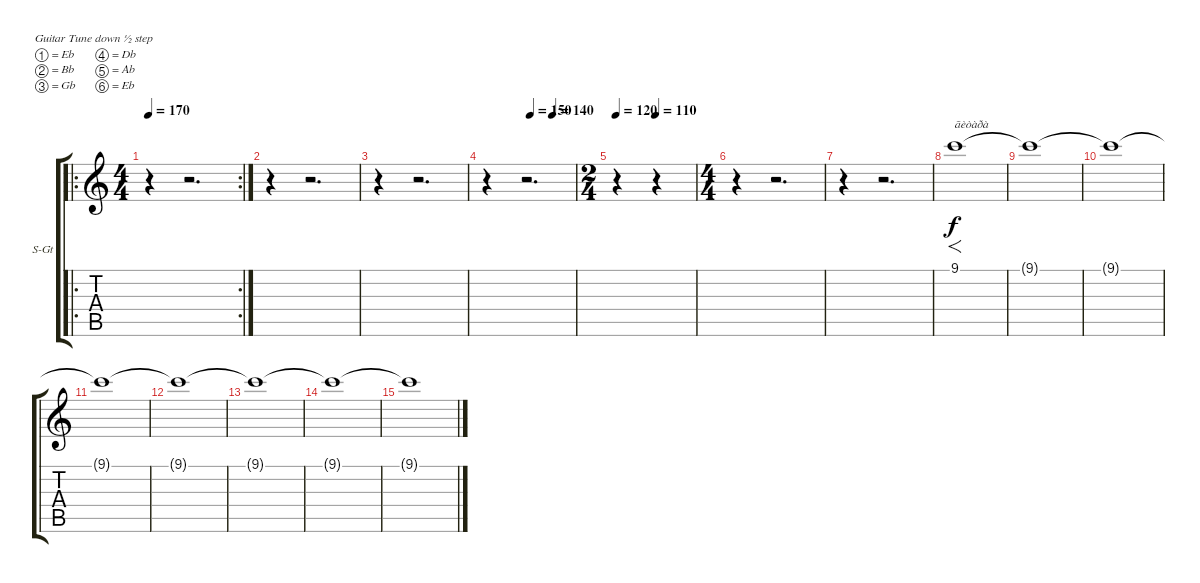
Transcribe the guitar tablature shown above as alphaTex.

\bracketExtendMode groupsimilarinstruments
\firstSystemTrackNameOrientation horizontal
\otherSystemsTrackNameOrientation horizontal
\track ("Дмитрий Иванов" "S-Gt") {instrument frenchhorn}
\staff {score tabs}
\tuning (Eb4 Bb3 Gb3 Db3 Ab2 Eb2)
\displaytranspose 12
\ro
\rc 2
\ts (4 4)
\tempo 170
\clef g2
\ks c
r.4{dy f} r.2{d} |
r.4 r.2{d} |
r.4 r.2{d} |
\tempo (150 0.5)
\tempo (140 0.75)
r.4 r.2{d} |
\ts (2 4)
\beaming (8 2 2)
\tempo 120
\tempo (110 0.5)
r.4 r.4 |
\ts (4 4)
\beaming (8 2 2 2 2)
r.4 r.2{d} |
r.4 r.2{d} |
9.1.1{f txt "ãèòàðà"} |
9.1{t}.1 |
9.1{t}.1 |
9.1{t}.1 |
9.1{t}.1 |
9.1{t}.1 |
9.1{t}.1 |
9.1{t}.1
